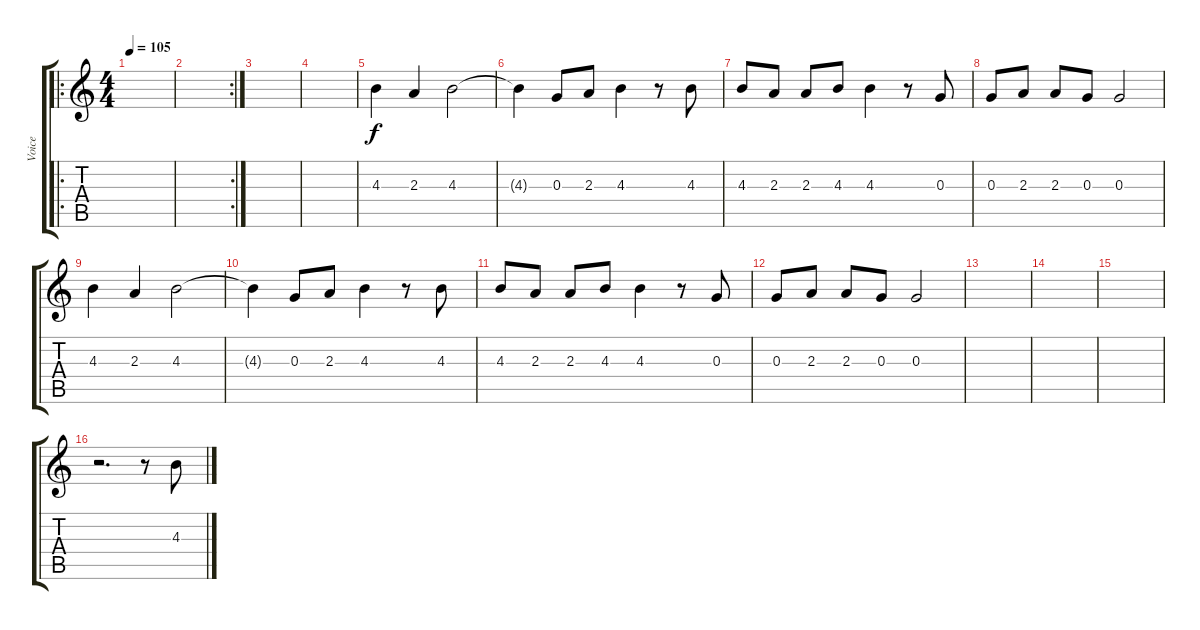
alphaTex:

\track ("Voice" "Voice") {instrument distortionguitar}
\staff {score tabs}
\tuning (E4 B3 G3 D3 A2 E2) {hide}
\ro
\ts (4 4)
\tempo 105
\clef g2
\ks c
|
\rc 2
|
|
|
4.3.4 2.3.4 4.3.2 |
4.3{t}.4 0.3.8 2.3.8 4.3.4 r.8 4.3.8 |
4.3.8 2.3.8 2.3.8 4.3.8 4.3.4 r.8 0.3.8 |
0.3.8 2.3.8 2.3.8 0.3.8 0.3.2 |
4.3.4 2.3.4 4.3.2 |
4.3{t}.4 0.3.8 2.3.8 4.3.4 r.8 4.3.8 |
4.3.8 2.3.8 2.3.8 4.3.8 4.3.4 r.8 0.3.8 |
0.3.8 2.3.8 2.3.8 0.3.8 0.3.2 |
|
|
|
r.2{d} r.8 4.3.8
